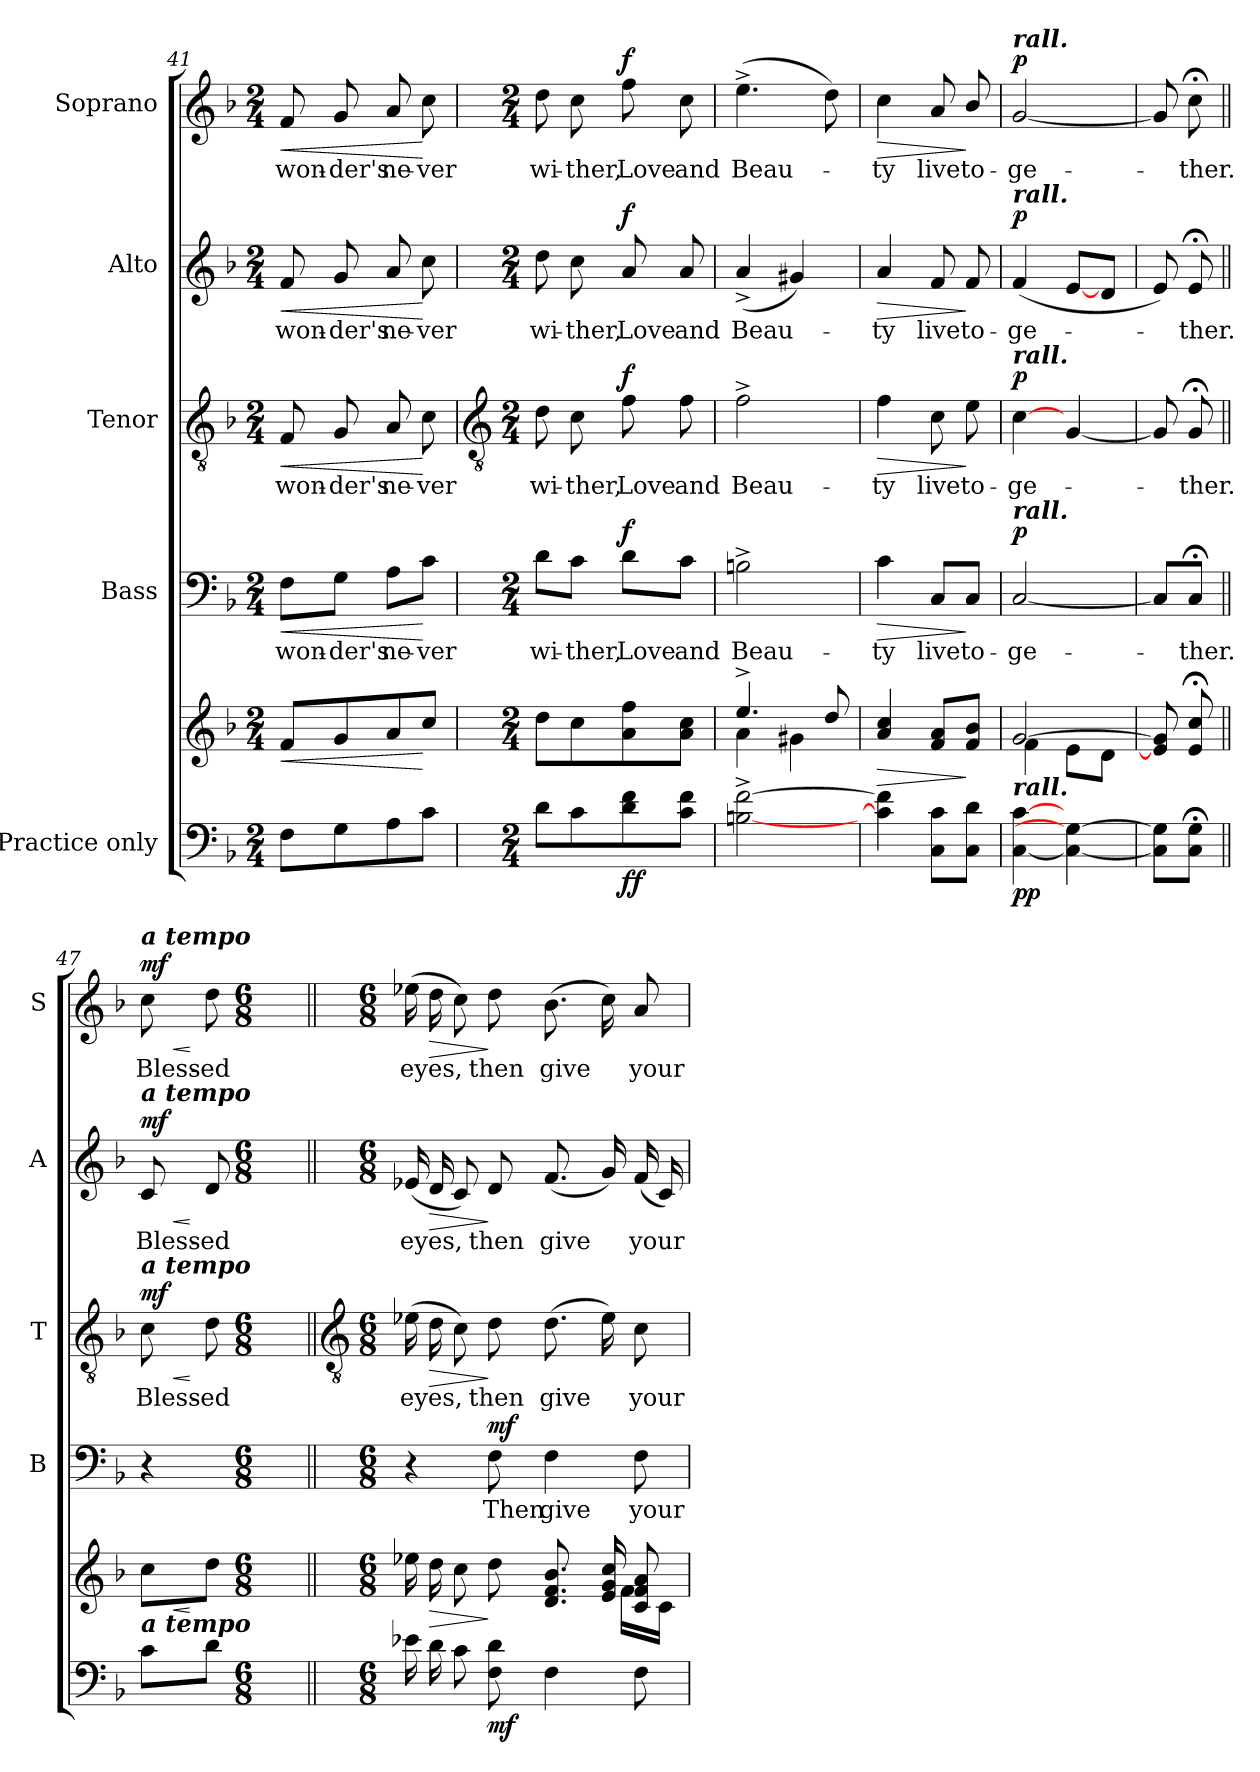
**kern	**kern	**dynam	**kern	**text	**dynam	**kern	**text	**dynam	**kern	**text	**dynam	**kern	**text	**dynam
*part5	*part5	*part5	*part4	*part4	*part4	*part3	*part3	*part3	*part2	*part2	*part2	*part1	*part1	*part1
*staff6	*staff5	*staff5/6	*staff4	*staff4	*staff4	*staff3	*staff3	*staff3	*staff2	*staff2	*staff2	*staff1	*staff1	*staff1
*I"Practice only	*	*	*I"Bass	*	*	*I"Tenor	*	*	*I"Alto	*	*	*I"Soprano	*	*
*	*	*	*I'B	*	*	*I'T	*	*	*I'A	*	*	*I'S	*	*
*clefF4	*clefG2	*	*clefF4	*	*	*clefGv2	*	*	*clefG2	*	*	*clefG2	*	*
*k[b-]	*k[b-]	*	*k[b-]	*	*	*k[b-]	*	*	*k[b-]	*	*	*k[b-]	*	*
*F:	*F:	*	*F:	*	*	*F:	*	*	*F:	*	*	*F:	*	*
*M2/4	*M2/4	*	*M2/4	*	*	*M2/4	*	*	*M2/4	*	*	*M2/4	*	*
=41	=41	=41	=41	=41	=41	=41	=41	=41	=41	=41	=41	=41	=41	=41
!	!	!LO:HP:b	!	!LO:LY:b	!LO:HP:b	!	!LO:LY:b	!LO:HP:b	!	!LO:LY:b	!LO:HP:b	!	!LO:LY:b	!LO:HP:b
8FL	8fL	<	8F\L	won-	<	8F	won-	<	8f	won-	<	8f	won-	<
!	!	!	!	!LO:LY:b	!	!	!LO:LY:b	!	!	!LO:LY:b	!	!	!LO:LY:b	!
8G	8g	.	8G\J	-der's	.	8G	-der's	.	8g	-der's	.	8g	-der's	.
!	!	!	!	!LO:LY:b	!	!	!LO:LY:b	!	!	!LO:LY:b	!	!	!LO:LY:b	!
8A	8a	.	8A\L	ne-	.	8A	ne-	.	8a	ne-	.	8a	ne-	.
!	!	!	!	!LO:LY:b	!	!	!LO:LY:b	!	!	!LO:LY:b	!	!	!LO:LY:b	!
8cJ	8ccJ	[	8c\J	-ver	[	8c	-ver	[	8cc	-ver	[	8cc	-ver	[
!!LO:LB:g=z
=42	=42	=42	=42	=42	=42	=42	=42	=42	=42	=42	=42	=42	=42	=42
*	*	*	*	*	*	*clefGv2	*	*	*	*	*	*	*	*
*M2/4	*M2/4	*	*M2/4	*	*	*M2/4	*	*	*M2/4	*	*	*M2/4	*	*
*	*^	*	*	*	*	*	*	*	*	*	*	*	*	*
!	!	!LO:N:vis=1	!	!	!LO:LY:b	!	!	!LO:LY:b	!	!	!LO:LY:b	!	!	!LO:LY:b	!
8dL	8dd\L	2ryy	.	8d\L	wi-	.	8d	wi-	.	8dd	wi-	.	8dd	wi-	.
!	!	!	!	!	!LO:LY:b	!	!	!LO:LY:b	!	!	!LO:LY:b	!	!	!LO:LY:b	!
8c	8cc\	.	.	8c\J	-ther,	.	8c	-ther,	.	8cc	-ther,	.	8cc	-ther,	.
!	!	!	!LO:DY:b=2	!	!LO:LY:b	!	!	!LO:LY:b	!	!	!LO:LY:b	!	!	!LO:LY:b	!
!	!	!	!LO:DY:n=1:b	!	!	!LO:DY:b	!	!	!LO:DY:b	!	!	!LO:DY:b	!	!	!LO:DY:b
8d 8f	8a\ 8ff\	.	f f	8d\L	Love	f	8f	Love	f	8a	Love	f	8ff	Love	f
!	!	!	!	!	!LO:LY:b	!	!	!LO:LY:b	!	!	!LO:LY:b	!	!	!LO:LY:b	!
8c 8fJ	8a\ 8cc\J	.	.	8c\J	and	.	8f	and	.	8a	and	.	8cc	and	.
=43	=43	=43	=43	=43	=43	=43	=43	=43	=43	=43	=43	=43	=43	=43	=43
!	!	!	!	!	!LO:LY:b	!	!	!LO:LY:b	!	!	!LO:LY:b	!	!	!LO:LY:b	!
[2Bn^ [2f^	4.ee^/	4a\	.	2Bn^	Beau-	.	2f^	Beau-	.	(<4a^	Beau-	.	(>4.ee^	Beau-	.
.	.	4g#X\	.	.	.	.	.	.	.	4g#X)	.	.	.	.	.
.	8dd/	.	.	.	.	.	.	.	.	.	.	.	8dd)	.	.
=44	=44	=44	=44	=44	=44	=44	=44	=44	=44	=44	=44	=44	=44	=44	=44
!	!	!LO:N:vis=1	!LO:HP:b	!	!LO:LY:b	!LO:HP:b	!	!LO:LY:b	!LO:HP:b	!	!LO:LY:b	!LO:HP:b	!	!LO:LY:b	!LO:HP:b
4c] 4f]	4a/ 4cc/	2ryy	>	4c	-ty	>	4f	-ty	>	4a	ty	>	4cc	ty	>
!	!	!	!	!	!LO:LY:b	!	!	!LO:LY:b	!	!	!LO:LY:b	!	!	!LO:LY:b	!
8C 8cL	8f/ 8a/L	.	.	8C/L	live	.	8c	live	.	8f	live	.	8a	live	.
!	!	!	!	!	!LO:LY:b	!	!	!LO:LY:b	!	!	!LO:LY:b	!	!	!LO:LY:b	!
8C 8dJ	8f/ 8b-/J	.	]	8C/J	to-	]	8e	to-	]	8f	to-	]	8b-/	to-	]
=45	=45	=45	=45	=45	=45	=45	=45	=45	=45	=45	=45	=45	=45	=45	=45
!	!	!	!	!	!	!	!	!	!	!	!	!	!LO:TX:a:Bi:t=rall.	!	!
!	!	!	!	!	!	!	!	!	!	!LO:TX:a:Bi:t=rall.	!	!	!	!	!
!	!	!	!	!	!	!	!LO:TX:a:Bi:t=rall.	!	!	!	!	!	!	!	!
!	!	!	!	!LO:TX:a:Bi:t=rall.	!	!	!	!	!	!	!	!	!	!	!
!LO:TX:a:Bi:t=rall.	!	!	!	!	!	!	!	!	!	!	!	!	!	!	!
!	!	!	!LO:DY:b=2	!	!LO:LY:b	!	!	!LO:LY:b	!	!	!LO:LY:b	!	!	!LO:LY:b	!
!	!	!	!LO:DY:n=1:b	!	!	!LO:DY:b	!	!	!LO:DY:b	!	!	!LO:DY:b	!	!	!LO:DY:b
[4C [4c	[2g/	4f\	p p	[2C	ge-	p	[4c	ge-	p	(<4f	ge-	p	[2g	ge-	p
4C_ 4G_	.	8e\L	.	.	.	.	[4G	.	.	[8eL	.	.	.	.	.
.	.	8d\J	.	.	.	.	.	.	.	8dJ	.	.	.	.	.
=46	=46	=46	=46	=46	=46	=46	=46	=46	=46	=46	=46	=46	=46	=46	=46
8C] 8G]L	8e/] 8g/]	4ryy	.	8C/L]	.	.	8G]	.	.	8e)	.	.	8g]	.	.
!	!	!	!	!	!LO:LY:b	!	!	!LO:LY:b	!	!	!LO:LY:b	!	!	!LO:LY:b	!
8C; 8G;J	8e/;< 8cc/;<	.	.	8C;</J	ther.	.	8G;<	ther.	.	8e;<	ther.	.	8cc;<	ther.	.
=47||	=47||	=47||	=47||	=47||	=47||	=47||	=47||	=47||	=47||	=47||	=47||	=47||	=47||	=47||	=47||
!	!	!	!	!	!	!	!	!	!	!	!	!	!LO:TX:a:Bi:t=a tempo	!	!
!	!	!	!	!	!	!	!	!	!	!LO:TX:a:Bi:t=a tempo	!	!	!	!	!
!	!	!	!	!	!	!	!LO:TX:a:Bi:t=a tempo	!	!	!	!	!	!	!	!
!LO:TX:a:Bi:t=a tempo	!	!	!	!	!	!	!	!	!	!	!	!	!	!	!
!	!	!	!LO:DY:b=2	!	!	!	!	!LO:LY:b	!	!	!LO:LY:b	!	!	!LO:LY:b	!
!	!	!	!LO:DY:n=1:b	!	!	!	!	!	!LO:DY:b	!	!	!LO:DY:b	!	!	!LO:DY:b
8cL	8cc\L	4ryy	mf mf	4r	.	.	8c	Bless-	mf	8c	Bless-	mf	8cc	Bless-	mf
!	!	!	!LO:HP:b	!	!	!	!	!LO:LY:b	!LO:HP:b	!	!LO:LY:b	!LO:HP:b	!	!LO:LY:b	!LO:HP:b
8dJ	8dd\J	.	<	.	.	.	8d	-ed	<	8d	-ed	<	8dd	-ed	<
*	*v	*v	*	*	*	*	*	*	*	*	*	*	*	*	*
*M6/8	*M6/8	*	*M6/8	*	*	*M6/8	*	*	*M6/8	*	*	*M6/8	*	*
.	.	[	.	.	.	.	.	[	.	.	[	.	.	[
!!LO:LB:g=z
=48||	=48||	=48||	=48||	=48||	=48||	=48||	=48||	=48||	=48||	=48||	=48||	=48||	=48||	=48||
*	*	*	*	*	*	*clefGv2	*	*	*	*	*	*	*	*
*M6/8	*M6/8	*	*M6/8	*	*	*M6/8	*	*	*M6/8	*	*	*M6/8	*	*
*	*^	*	*	*	*	*	*	*	*	*	*	*	*	*
!	!	!	!	!	!	!	!	!LO:LY:b	!	!	!LO:LY:b	!	!	!LO:LY:b	!
16e-XLL	16ee-XLL	2ryy	.	4r	.	.	(>16e-XLL	eyes,	.	(<16e-XLL	eyes,	.	(>16ee-XLL	eyes,	.
!	!	!	!LO:HP:b	!	!	!	!	!	!LO:HP:b	!	!	!LO:HP:b	!	!	!LO:HP:b
16d	16dd	.	>	.	.	.	16d	.	>	16d	.	>	16dd	.	>
8c	8cc	.	.	.	.	.	8cJ)	.	.	8cJ)	.	.	8ccJ)	.	.
!	!	!	!LO:DY:n=1:b=2	!	!LO:LY:b	!LO:DY:b	!	!LO:LY:b	!	!	!LO:LY:b	!	!	!LO:LY:b	!
8F 8dJ	8ddJ	.	] mf	8F	Then	mf	8d	then	]	8d	then	]	8dd	then	]
!	!	!	!	!	!LO:LY:b	!	!	!LO:LY:b	!	!	!LO:LY:b	!	!	!LO:LY:b	!
4F	8.d 8.f 8.b-L	.	.	4F	give	.	(>8.dL	give	.	(<8.fL	give	.	(>8.b-L	give	.
.	.	8ryy	.	.	.	.	.	.	.	.	.	.	.	.	.
.	16e 16g 16ccL	.	.	.	.	.	16e-J)	.	.	16gJ)	.	.	16ccJ)	.	.
!	!	!	!	!	!LO:LY:b	!	!	!LO:LY:b	!	!	!LO:LY:b	!	!	!LO:LY:b	!
8F	8c 8f 8aJ	16f\LL	.	8F	your	.	8c	your	.	(<16fLL	your	.	8a	your	.
.	.	16c\JJ	.	.	.	.	.	.	.	16cJJ)	.	.	.	.	.
*	*v	*v	*	*	*	*	*	*	*	*	*	*	*	*	*
=	=	=	=	=	=	=	=	=	=	=	=	=	=	=
*-	*-	*-	*-	*-	*-	*-	*-	*-	*-	*-	*-	*-	*-	*-
